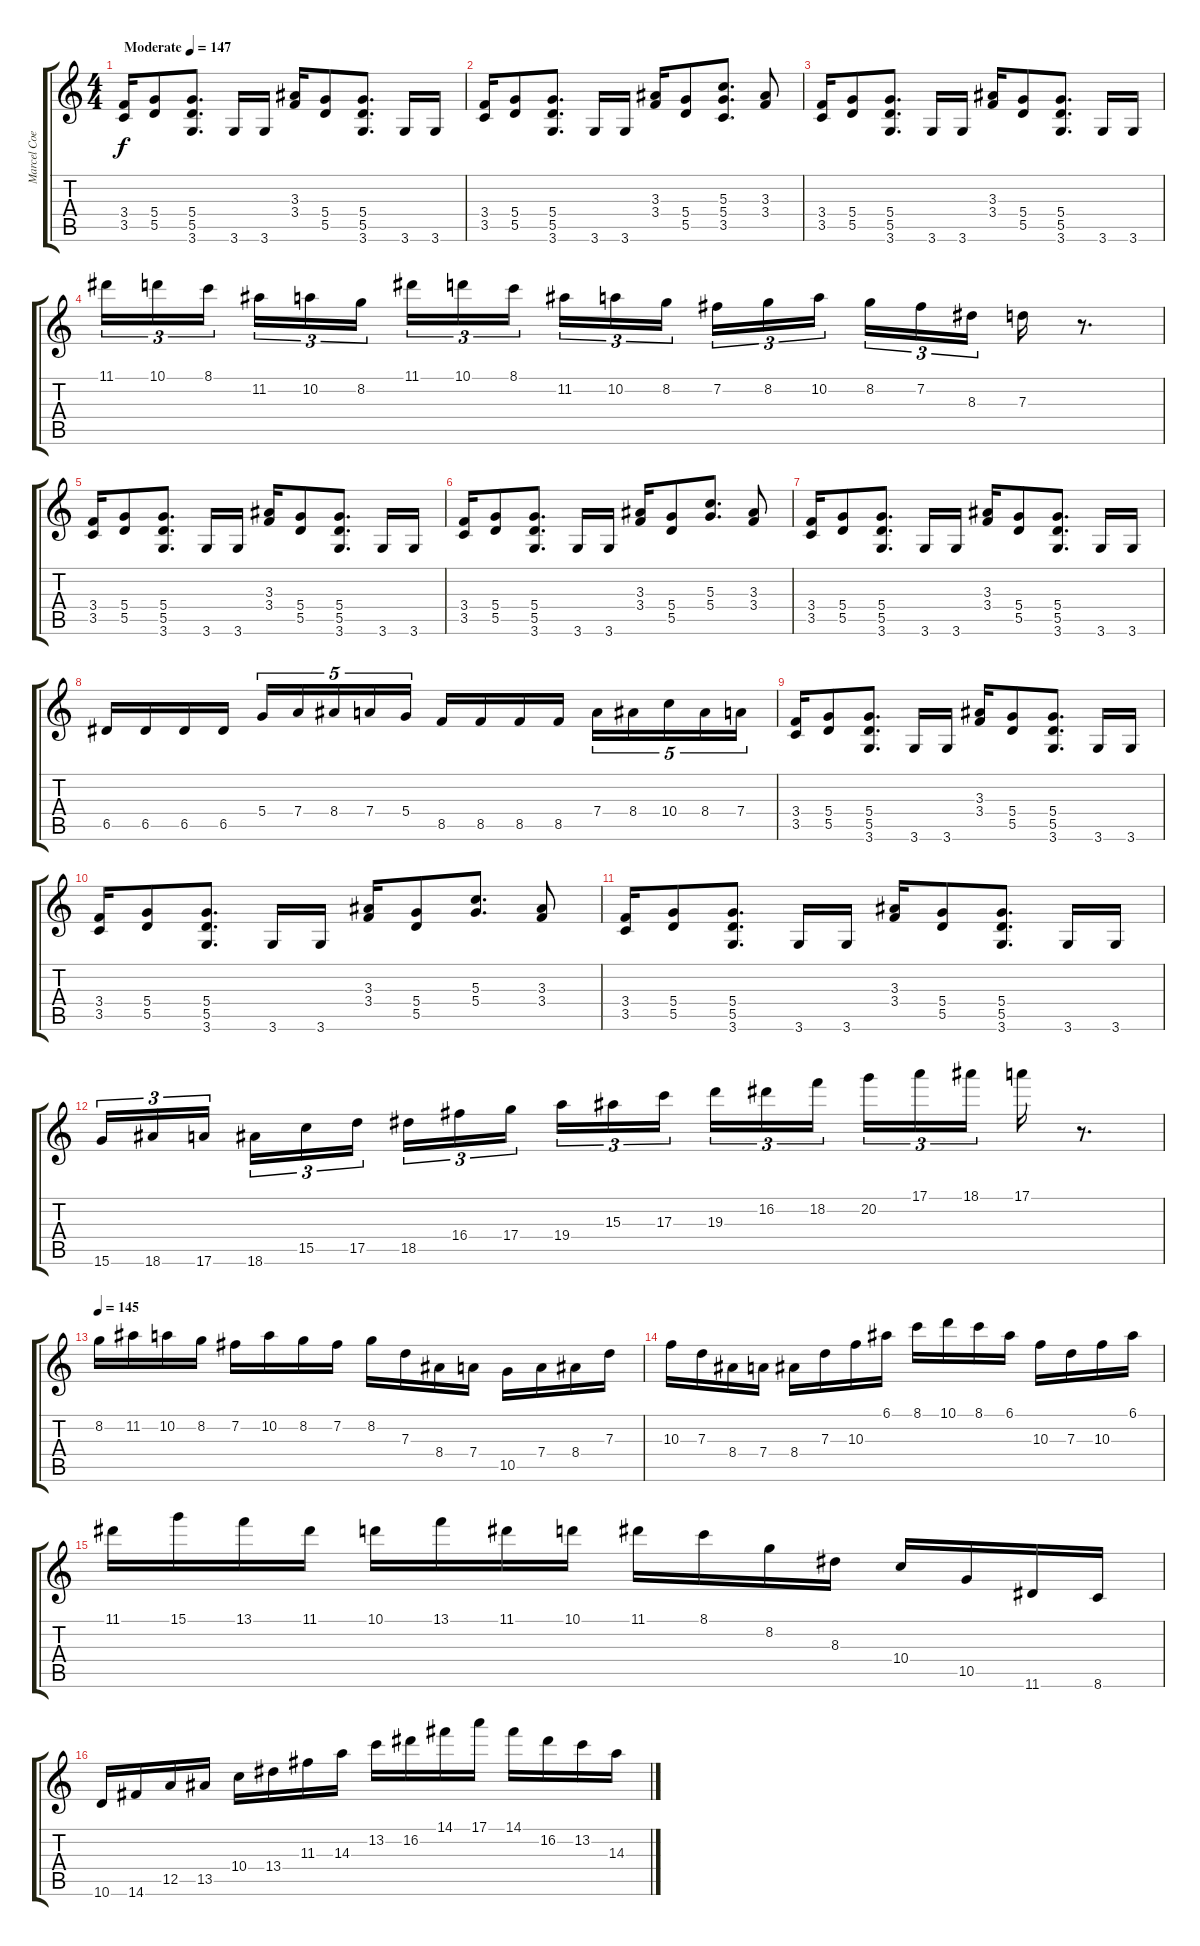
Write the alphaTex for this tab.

\track ("Marcel Coenen" "Marcel Coe") {instrument distortionguitar}
\staff {score tabs}
\tuning (E4 B3 G3 D3 A2 E2) {hide}
\ts (4 4)
\tempo (147 "Moderate")
\clef g2
\ks c
(3.4 3.5).16{dy f instrument distortionguitar} (5.4 5.5).8 (5.4 5.5 3.6).8{d} 3.6.16 3.6.16 (3.3 3.4).16 (5.4 5.5).8 (5.4 5.5 3.6).8{d} 3.6.16 3.6.16 |
(3.4 3.5).16 (5.4 5.5).8 (5.4 5.5 3.6).8{d} 3.6.16 3.6.16 (3.3 3.4).16 (5.4 5.5).8 (5.3 5.4 3.5).8{d} (3.3 3.4).8 |
(3.4 3.5).16 (5.4 5.5).8 (5.4 5.5 3.6).8{d} 3.6.16 3.6.16 (3.3 3.4).16 (5.4 5.5).8 (5.4 5.5 3.6).8{d} 3.6.16 3.6.16 |
11.1.16{tu (3 2)} 10.1.16{tu (3 2)} 8.1.16{tu (3 2) beam splitsecondary} 11.2.16{tu (3 2)} 10.2.16{tu (3 2)} 8.2.16{tu (3 2)} 11.1.16{tu (3 2)} 10.1.16{tu (3 2)} 8.1.16{tu (3 2) beam splitsecondary} 11.2.16{tu (3 2)} 10.2.16{tu (3 2)} 8.2.16{tu (3 2)} 7.2.16{tu (3 2)} 8.2.16{tu (3 2)} 10.2.16{tu (3 2) beam splitsecondary} 8.2.16{tu (3 2)} 7.2.16{tu (3 2)} 8.3.16{tu (3 2)} 7.3.16 r.8{d} |
(3.4 3.5).16 (5.4 5.5).8 (5.4 5.5 3.6).8{d} 3.6.16 3.6.16 (3.3 3.4).16 (5.4 5.5).8 (5.4 5.5 3.6).8{d} 3.6.16 3.6.16 |
(3.4 3.5).16 (5.4 5.5).8 (5.4 5.5 3.6).8{d} 3.6.16 3.6.16 (3.3 3.4).16 (5.4 5.5).8 (5.3 5.4).8{d} (3.3 3.4).8 |
(3.4 3.5).16 (5.4 5.5).8 (5.4 5.5 3.6).8{d} 3.6.16 3.6.16 (3.3 3.4).16 (5.4 5.5).8 (5.4 5.5 3.6).8{d} 3.6.16 3.6.16 |
6.5.16 6.5.16 6.5.16 6.5.16 5.4.16{tu (5 4)} 7.4.16{tu (5 4)} 8.4.16{tu (5 4)} 7.4.16{tu (5 4)} 5.4.16{tu (5 4)} 8.5.16 8.5.16 8.5.16 8.5.16 7.4.16{tu (5 4)} 8.4.16{tu (5 4)} 10.4.16{tu (5 4)} 8.4.16{tu (5 4)} 7.4.16{tu (5 4)} |
(3.4 3.5).16 (5.4 5.5).8 (5.4 5.5 3.6).8{d} 3.6.16 3.6.16 (3.3 3.4).16 (5.4 5.5).8 (5.4 5.5 3.6).8{d} 3.6.16 3.6.16 |
(3.4 3.5).16 (5.4 5.5).8 (5.4 5.5 3.6).8{d} 3.6.16 3.6.16 (3.3 3.4).16 (5.4 5.5).8 (5.3 5.4).8{d} (3.3 3.4).8 |
(3.4 3.5).16 (5.4 5.5).8 (5.4 5.5 3.6).8{d} 3.6.16 3.6.16 (3.3 3.4).16 (5.4 5.5).8 (5.4 5.5 3.6).8{d} 3.6.16 3.6.16 |
15.6.16{tu (3 2)} 18.6.16{tu (3 2)} 17.6.16{tu (3 2) beam splitsecondary} 18.6.16{tu (3 2)} 15.5.16{tu (3 2)} 17.5.16{tu (3 2)} 18.5.16{tu (3 2)} 16.4.16{tu (3 2)} 17.4.16{tu (3 2) beam splitsecondary} 19.4.16{tu (3 2)} 15.3.16{tu (3 2)} 17.3.16{tu (3 2)} 19.3.16{tu (3 2)} 16.2.16{tu (3 2)} 18.2.16{tu (3 2) beam splitsecondary} 20.2.16{tu (3 2)} 17.1.16{tu (3 2)} 18.1.16{tu (3 2)} 17.1.16 r.8{d} |
\tempo 145
8.2.16 11.2.16 10.2.16 8.2.16 7.2.16 10.2.16 8.2.16 7.2.16 8.2.16 7.3.16 8.4.16 7.4.16 10.5.16 7.4.16 8.4.16 7.3.16 |
10.3.16 7.3.16 8.4.16 7.4.16 8.4.16 7.3.16 10.3.16 6.1.16 8.1.16 10.1.16 8.1.16 6.1.16 10.3.16 7.3.16 10.3.16 6.1.16 |
11.1.16 15.1.16 13.1.16 11.1.16 10.1.16 13.1.16 11.1.16 10.1.16 11.1.16 8.1.16 8.2.16 8.3.16 10.4.16 10.5.16 11.6.16 8.6.16 |
10.6.16 14.6.16 12.5.16 13.5.16 10.4.16 13.4.16 11.3.16 14.3.16 13.2.16 16.2.16 14.1.16 17.1.16 14.1.16 16.2.16 13.2.16 14.3.16
